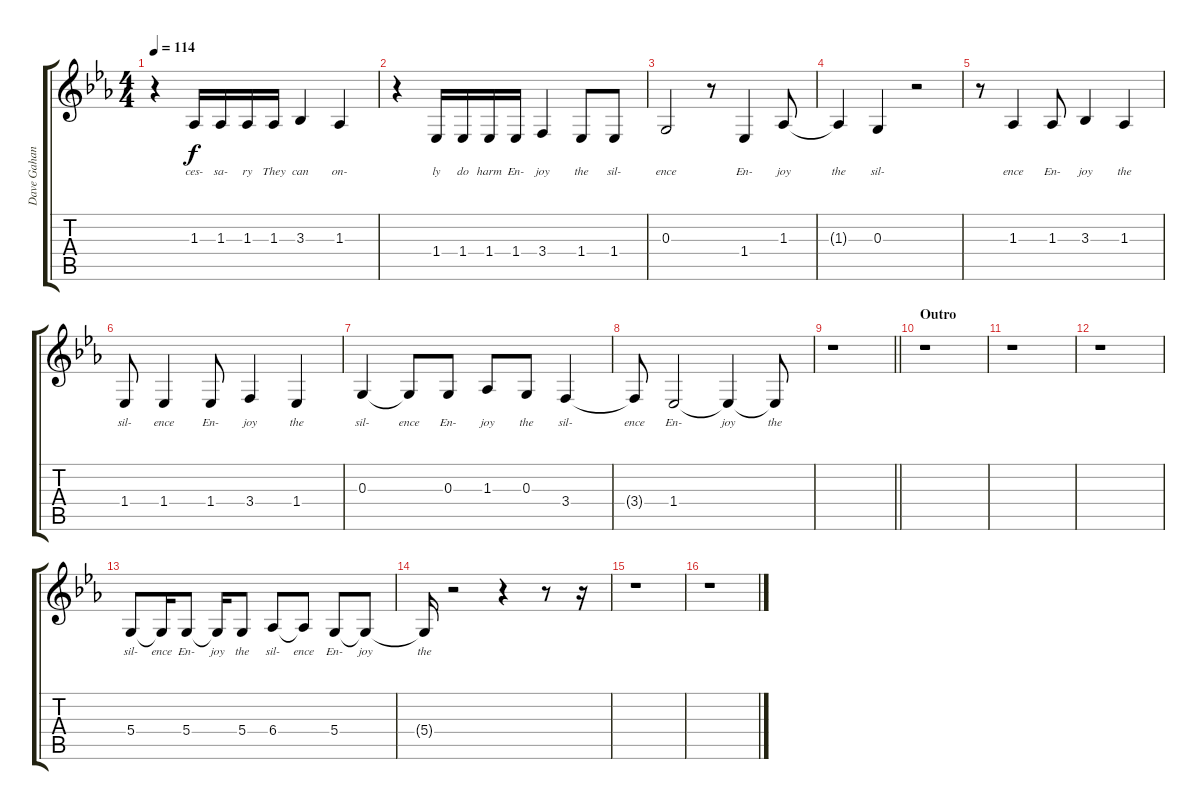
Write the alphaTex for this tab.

\track ("Dave Gahan(Voice)" "Dave Gahan") {instrument cello}
\staff {score tabs}
\tuning (E4 B3 G3 D3 A2 E2) {hide}
\ts (4 4)
\tempo 114
\clef g2
\ks eb
r.4{dy f} 1.3.16{lyrics (0 "ces-") lyrics (1 "") lyrics (2 "") lyrics (3 "") lyrics (4 "")} 1.3.16{lyrics (0 "sa-") lyrics (1 "") lyrics (2 "") lyrics (3 "") lyrics (4 "")} 1.3.16{lyrics (0 "ry") lyrics (1 "") lyrics (2 "") lyrics (3 "") lyrics (4 "")} 1.3.16{lyrics (0 "They") lyrics (1 "") lyrics (2 "") lyrics (3 "") lyrics (4 "")} 3.3.4{lyrics (0 "can") lyrics (1 "") lyrics (2 "") lyrics (3 "") lyrics (4 "")} 1.3.4{lyrics (0 "on-") lyrics (1 "") lyrics (2 "") lyrics (3 "") lyrics (4 "")} |
r.4 1.4.16{lyrics (0 "ly") lyrics (1 "") lyrics (2 "") lyrics (3 "") lyrics (4 "")} 1.4.16{lyrics (0 "do") lyrics (1 "") lyrics (2 "") lyrics (3 "") lyrics (4 "")} 1.4.16{lyrics (0 "harm") lyrics (1 "") lyrics (2 "") lyrics (3 "") lyrics (4 "")} 1.4.16{lyrics (0 "En-") lyrics (1 "") lyrics (2 "") lyrics (3 "") lyrics (4 "")} 3.4.4{lyrics (0 "joy") lyrics (1 "") lyrics (2 "") lyrics (3 "") lyrics (4 "")} 1.4.8{lyrics (0 "the") lyrics (1 "") lyrics (2 "") lyrics (3 "") lyrics (4 "")} 1.4.8{lyrics (0 "sil-") lyrics (1 "") lyrics (2 "") lyrics (3 "") lyrics (4 "")} |
0.3.2{lyrics (0 "ence") lyrics (1 "") lyrics (2 "") lyrics (3 "") lyrics (4 "")} r.8 1.4.4{lyrics (0 "En-") lyrics (1 "") lyrics (2 "") lyrics (3 "") lyrics (4 "")} 1.3.8{lyrics (0 "joy") lyrics (1 "") lyrics (2 "") lyrics (3 "") lyrics (4 "")} |
1.3{t}.4{lyrics (0 "the") lyrics (1 "") lyrics (2 "") lyrics (3 "") lyrics (4 "")} 0.3.4{lyrics (0 "sil-") lyrics (1 "") lyrics (2 "") lyrics (3 "") lyrics (4 "")} r.2 |
r.8 1.3.4{lyrics (0 "ence") lyrics (1 "") lyrics (2 "") lyrics (3 "") lyrics (4 "")} 1.3.8{lyrics (0 "En-") lyrics (1 "") lyrics (2 "") lyrics (3 "") lyrics (4 "")} 3.3.4{lyrics (0 "joy") lyrics (1 "") lyrics (2 "") lyrics (3 "") lyrics (4 "")} 1.3.4{lyrics (0 "the") lyrics (1 "") lyrics (2 "") lyrics (3 "") lyrics (4 "")} |
1.4.8{lyrics (0 "sil-") lyrics (1 "") lyrics (2 "") lyrics (3 "") lyrics (4 "")} 1.4.4{lyrics (0 "ence") lyrics (1 "") lyrics (2 "") lyrics (3 "") lyrics (4 "")} 1.4.8{lyrics (0 "En-") lyrics (1 "") lyrics (2 "") lyrics (3 "") lyrics (4 "")} 3.4.4{lyrics (0 "joy") lyrics (1 "") lyrics (2 "") lyrics (3 "") lyrics (4 "")} 1.4.4{lyrics (0 "the") lyrics (1 "") lyrics (2 "") lyrics (3 "") lyrics (4 "")} |
0.3.4{lyrics (0 "sil-") lyrics (1 "") lyrics (2 "") lyrics (3 "") lyrics (4 "")} 0.3{t}.8{lyrics (0 "ence") lyrics (1 "") lyrics (2 "") lyrics (3 "") lyrics (4 "")} 0.3.8{lyrics (0 "En-") lyrics (1 "") lyrics (2 "") lyrics (3 "") lyrics (4 "")} 1.3.8{lyrics (0 "joy") lyrics (1 "") lyrics (2 "") lyrics (3 "") lyrics (4 "")} 0.3.8{lyrics (0 "the") lyrics (1 "") lyrics (2 "") lyrics (3 "") lyrics (4 "")} 3.4.4{lyrics (0 "sil-") lyrics (1 "") lyrics (2 "") lyrics (3 "") lyrics (4 "")} |
3.4{t}.8{lyrics (0 "ence") lyrics (1 "") lyrics (2 "") lyrics (3 "") lyrics (4 "")} 1.4.2{lyrics (0 "En-") lyrics (1 "") lyrics (2 "") lyrics (3 "") lyrics (4 "")} 1.4{t}.4{lyrics (0 "joy") lyrics (1 "") lyrics (2 "") lyrics (3 "") lyrics (4 "")} 1.4{t}.8{lyrics (0 "the") lyrics (1 "") lyrics (2 "") lyrics (3 "") lyrics (4 "")} |
\barLineRight lightlight
r.1 |
\section ("" "Outro")
r.1 |
r.1 |
r.1 |
5.4.8{lyrics (0 "sil-") lyrics (1 "") lyrics (2 "") lyrics (3 "") lyrics (4 "")} 5.4{t}.16{lyrics (0 "ence") lyrics (1 "") lyrics (2 "") lyrics (3 "") lyrics (4 "")} 5.4.8{lyrics (0 "En-") lyrics (1 "") lyrics (2 "") lyrics (3 "") lyrics (4 "")} 5.4{t}.16{lyrics (0 "joy") lyrics (1 "") lyrics (2 "") lyrics (3 "") lyrics (4 "")} 5.4.8{lyrics (0 "the") lyrics (1 "") lyrics (2 "") lyrics (3 "") lyrics (4 "")} 6.4.8{lyrics (0 "sil-") lyrics (1 "") lyrics (2 "") lyrics (3 "") lyrics (4 "")} 6.4{t}.8{lyrics (0 "ence") lyrics (1 "") lyrics (2 "") lyrics (3 "") lyrics (4 "")} 5.4.8{lyrics (0 "En-") lyrics (1 "") lyrics (2 "") lyrics (3 "") lyrics (4 "")} 5.4{t}.8{lyrics (0 "joy") lyrics (1 "") lyrics (2 "") lyrics (3 "") lyrics (4 "")} |
5.4{t}.16{lyrics (0 "the") lyrics (1 "") lyrics (2 "") lyrics (3 "") lyrics (4 "")} r.2 r.4 r.8 r.16 |
r.1 |
r.1
